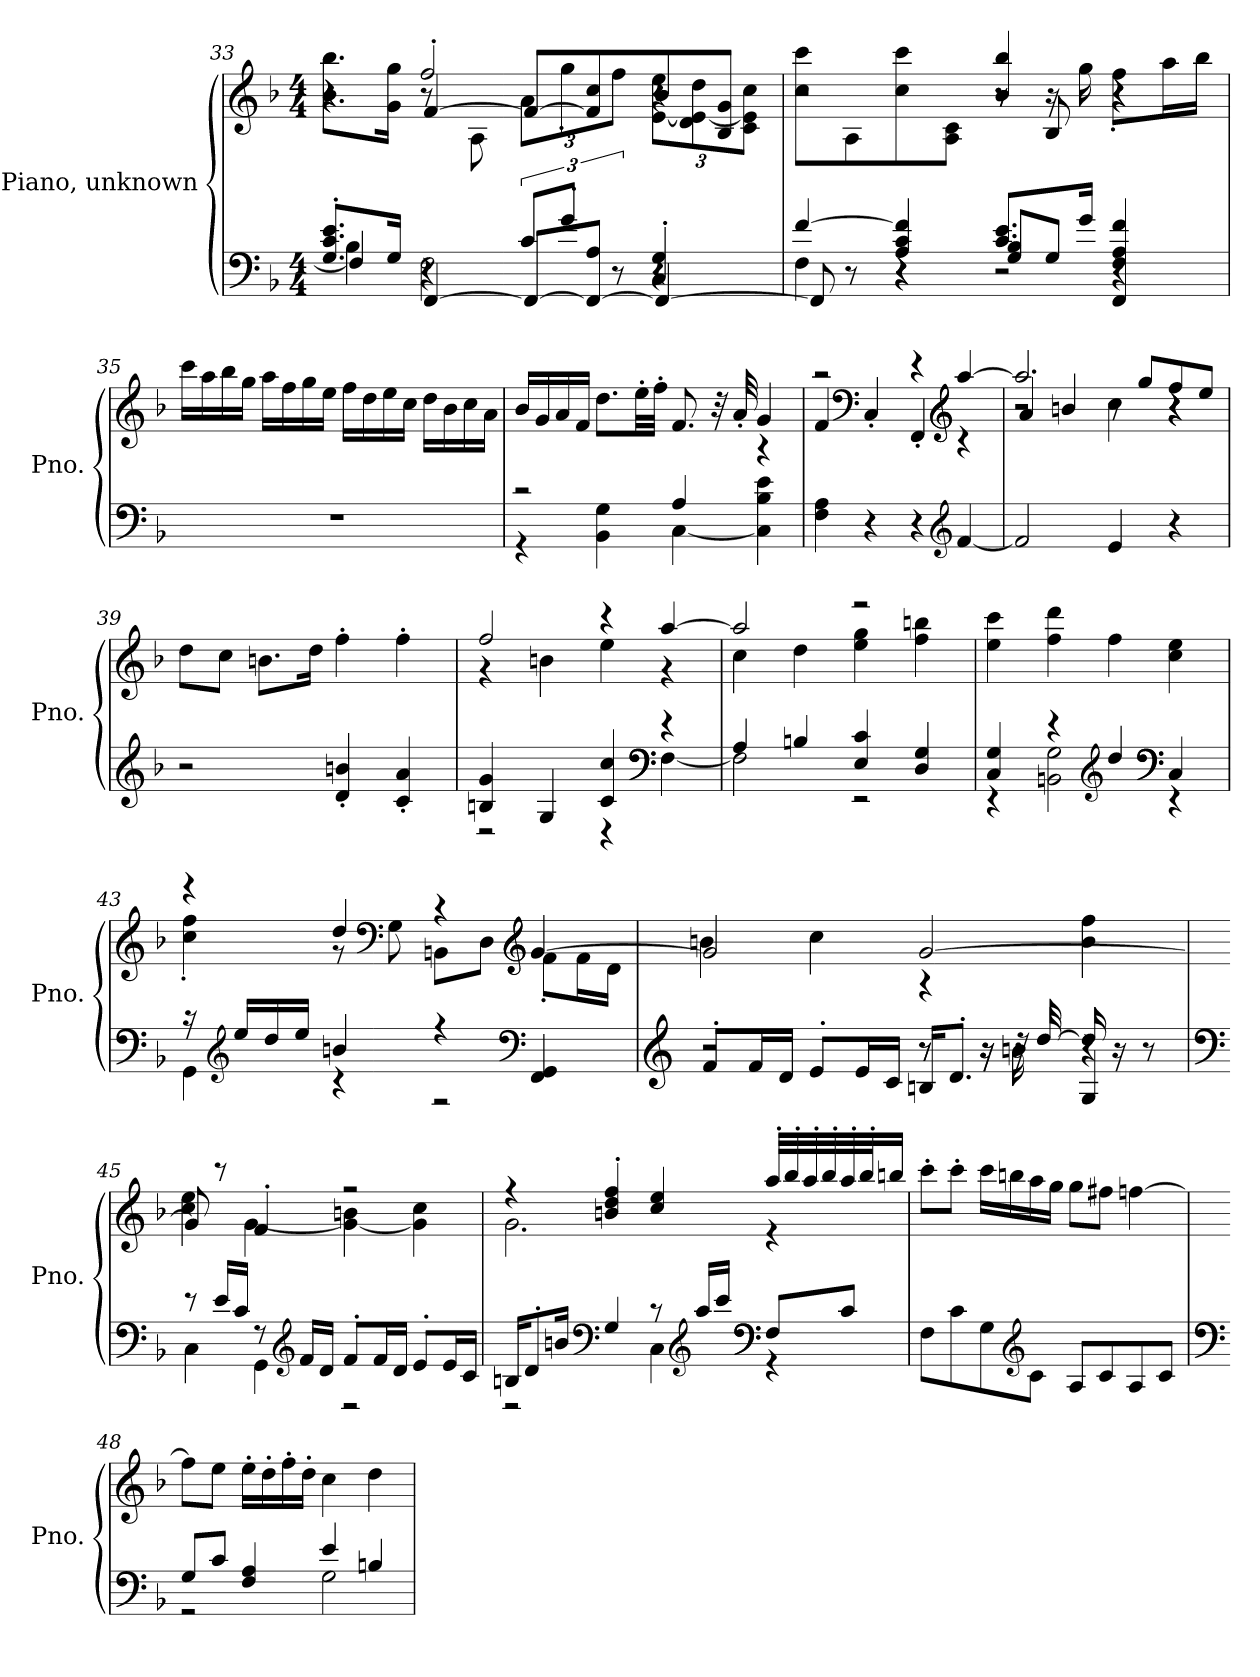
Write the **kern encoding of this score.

**kern	**kern
*part1	*part1
*staff2	*staff1
*I"Piano, unknown	*
*I'Pno.	*
!!LO:LB:g=z
*clefF4	*clefG2
*k[b-]	*k[b-]
*M4/4	*M4/4
=33	=33
*^	*^
*	*^	*	*^
8.G/' 8.c/' 8.e/'L	4B-\	4F/]	4r	8.b-\ 8.bb-\L	4r
16G/Jk	.	.	.	16g\ 16gg\Jk	.
4r	2F\	[4FF/	2ff'/	8r	[4f/
.	.	.	.	8A\	.
*	*	*	*	*Xbrackettup	*
12c/L	.	8FF/L_	.	12a\L	8f/L_
12g'/J	.	.	.	12gg'\	.
.	.	8FF/_ 8A/J	.	.	8f/] 8cc/
12r	.	.	.	12ff\J	.
4C/' 4G/'	4r	4FF/_	4r	[12e\ 12ee\L	8b-/
.	.	.	.	12d\ 12e\_ 12dd\	.
.	.	.	.	.	8B-/ 8g/J
.	.	.	.	12c\ 12e\] 12cc\J	.
=34	=34	=34	=34	=34	=34
[4f/	4F\	8FF/]	2r	8cc\ 8ccc\L	2r
.	.	8r	.	8A\	.
4A/ 4c/ 4f/]	4r	4r	.	8cc\ 8ccc\	.
.	.	.	.	8A\ 8c\J	.
8.c/ 8.e/L	2r	8G/ 8B-/L	4b-/ 4bb-/	8r	8r
.	.	8G/J	.	16r	8B-/
16g/Jk	.	.	.	16gg\	.
4FF/ 4F/ 4A/ 4f/	.	4r	4r	8ff'\L	4r
.	.	.	.	16aa\L	.
.	.	.	.	16bb-\JJ	.
*v	*v	*v	*	*	*
*	*v	*v	*v
!!LO:LB:g=z
=35	=35
1r	16ccc\LL
.	16aa\
.	16bb-\
.	16gg\JJ
.	16aa\LL
.	16ff\
.	16gg\
.	16ee\JJ
.	16ff\LL
.	16dd\
.	16ee\
.	16cc\JJ
.	16dd\LL
.	16b-\
.	16cc\
.	16a\JJ
=36	=36
*^	*
2r	4r	16b-/LL
.	.	16g/
.	.	16a/
.	.	16f/JJ
.	4BB-\ 4G\	8.dd\L
.	.	32ee'\LL
.	.	32ff'\JJJ
4A/	[4C\	8.f/
.	.	32r
.	.	32a'/
4r	4C\] 4B-\ 4e\	4g/
*v	*v	*
=37	=37
*	*^
4F\ 4A\	2r	4f/
*	*clefF4	*
4r	.	4C'/
4r	4r	4FF'/
*clefG2	*clefG2	*
[4f/	[4aa/	4r
=38	=38	=38
*	*	*^
2f/]	2.aa/]	2r	4a/
.	.	.	4bn/
4e/	.	4cc\	8r
.	.	.	8gg/L
4r	4r	4r	8ff/
.	.	.	8ee/J
*	*v	*v	*v
!!LO:LB:g=z
=39	=39
2r	8dd\L
.	8cc\J
.	8.bn\L
.	16dd\Jk
4d/' 4bn/'	4ff'\
4c/' 4a/'	4ff'\
=40	=40
*^	*^
4Bn/ 4g/	2r	2ff/	4r
4G/	.	.	4bn\
4c/ 4cc/	4r	4r	4ee\
*clefF4	*	*	*
4r	[4F\	[4aa/	4r
=41	=41	=41	=41
4A/	2F\]	2aa/]	4cc\
4Bn/	.	.	4dd\
4E/ 4c/	2r	2r	4ee\ 4gg\
4D/ 4G/	.	.	4ff\ 4bbn\
*	*	*v	*v
=42	=42	=42
4C/ 4G/	4r	4ee\ 4ccc\
4r	2BBn\ 2G\	4ff\ 4ddd\
*clefG2	*	*
4dd/	.	4ff\
*clefF4	*	*
4C/	4r	4cc\ 4ee\
!!LO:LB:g=z
=43	=43	=43
*	*	*^
16r	4GG\	4r	4cc\' 4ff\'
*clefG2	*	*	*
16ee/LL	.	.	.
16dd/	.	.	.
16ee/JJ	.	.	.
4bn/	4r	4dd/	8r
*	*	*clefF4	*
.	.	.	8G\
4r	2r	4r	8BBn\L
.	.	.	8D\J
*clefF4	*	*clefG2	*
4FF/ 4GG/	.	[4g/	8f'\L
.	.	.	16f\L
.	.	.	16d\JJ
*v	*v	*	*
=44	=44	=44
*clefG2	*	*
*^	*	*
*	*^	*	*
2r	2r	8f'/L	2g/]	4bn\
.	.	16f/L	.	.
.	.	16d/JJ	.	.
.	.	8e'/L	.	4cc\
.	.	16e/L	.	.
.	.	16c/JJ	.	.
8r	8r	16Bn/KL	[2g/	4r
.	.	8.d'/J	.	.
16r	16r	.	.	.
32r	16bn\	.	.	.
[32dd/	.	.	.	.
16dd/]	4r	4G/	.	4b\ 4ff\
16r	.	.	.	.
8r	.	.	.	.
*v	*v	*v	*	*
!!LO:LB:g=z	!!
=45	=45	=45
*clefF4	*	*
*^	*	*
8r	4C\	8g/]	4cc\ 4ee\
16e/LL	.	8r	.
16c/JJ	.	.	.
8r	4GG\	4f'/	[4g\
*clefG2	*	*	*
16f/LL	.	.	.
16d/JJ	.	.	.
8f'/L	2r	2r	4g\_ 4bn\
16f/L	.	.	.
16d/JJ	.	.	.
8e'/L	.	.	4g\] 4cc\
16e/L	.	.	.
16c/JJ	.	.	.
=46	=46	=46	=46
16Bn/KL	2r	4r	2.g\
8d'/	.	.	.
16bn/Jk	.	.	.
*clefF4	*	*	*
4G/	.	4bn/' 4dd/' 4ff/'	.
8r	4C\	4cc/ 4ee/	.
*clefG2	*	*	*
16aa/LL	.	.	.
16ccc/JJ	.	.	.
*clefF4	*	*	*
8F/L	4r	32aa'/LLL	4r
.	.	32bb-'/	.
.	.	32aa'/	.
.	.	32bb-'/	.
8c/J	.	32aa'/	.
.	.	32bb-'/J	.
.	.	16bbn/JJ	.
*v	*v	*	*
*	*v	*v
!!LO:PB:g=z
=47	=47
8F\L	8ccc'\L
8c\	8ccc'\J
8G\	16ccc\LL
.	16bbn\
*clefG2	*
8c\J	16aa\
.	16gg\JJ
8A/L	8gg\L
8c/	8ff#X\J
8A/	[4ffn\
8c/J	.
=48	=48
*clefF4	*
*^	*
8G/L	2r	8ff\L]
8c/J	.	8ee\J
4F/ 4A/	.	16ee'\LL
.	.	16dd'\
.	.	16ff'\
.	.	16dd'\JJ
4e/	2G\	4cc\
4Bn/	.	4dd\
*v	*v	*
=	=
*-	*-
